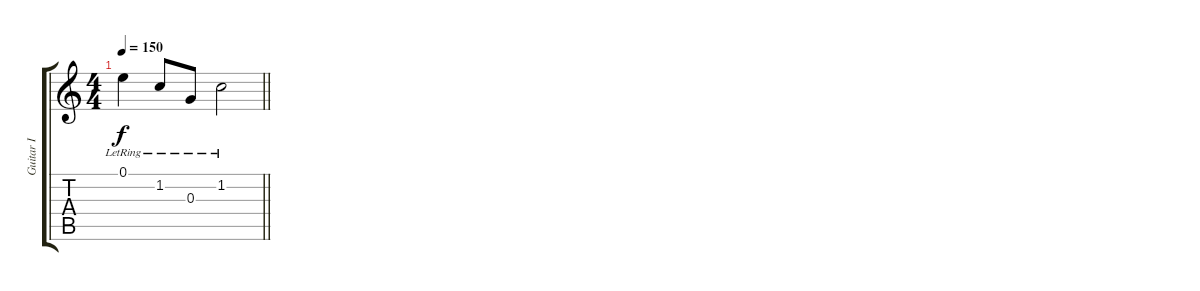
\track ("Guitar I" "Guitar I") {instrument overdrivenguitar}
\staff {score tabs}
\tuning (E4 B3 G3 D3 A2 E2) {hide}
\ts (4 4)
\tempo 150
\clef g2
\barLineRight lightlight
\ks c
0.1{lr}.4{dy f} 1.2{lr}.8 0.3{lr}.8 1.2{lr}.2
